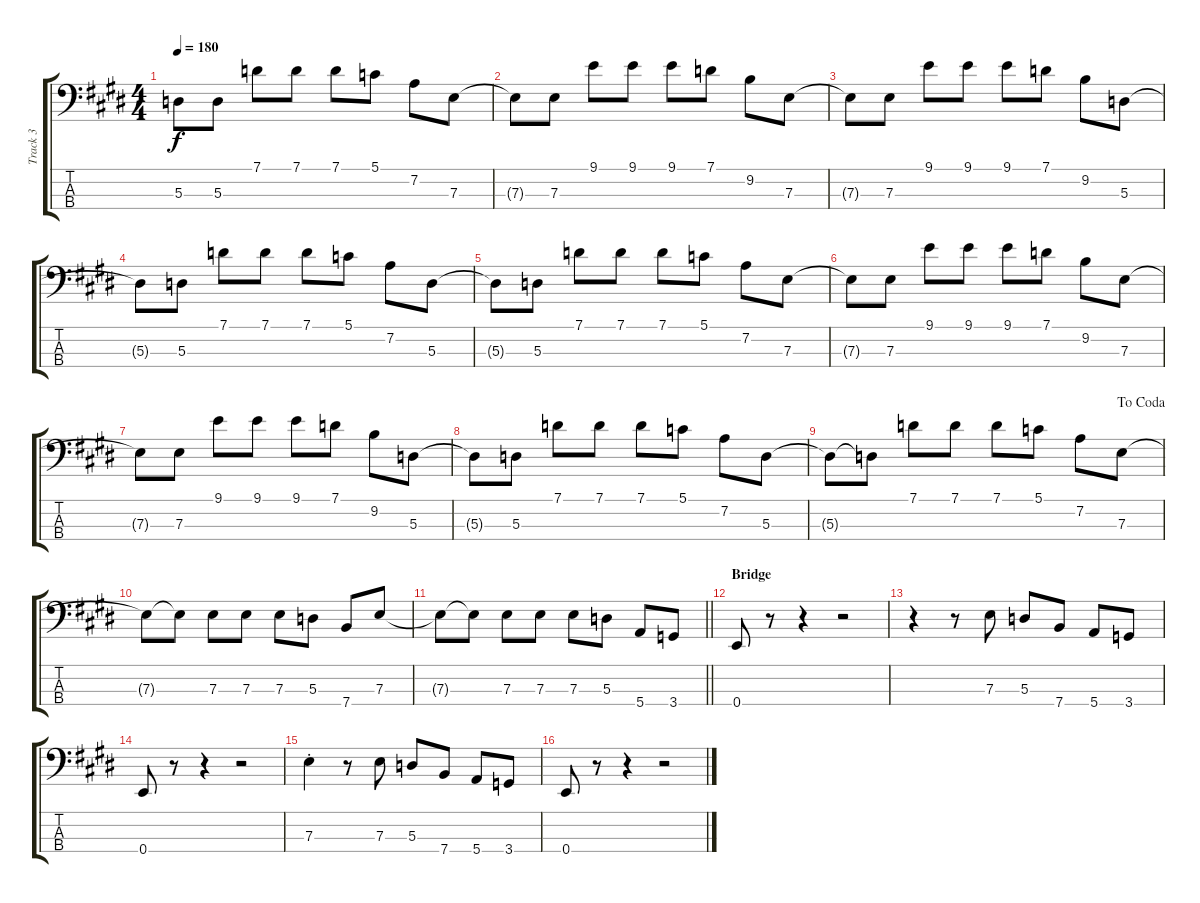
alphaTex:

\track ("Track 3" "Track 3") {instrument electricbassfinger}
\staff {score tabs}
\tuning (G2 D2 A1 E1) {hide}
\ts (4 4)
\tempo 180
\clef f4
\ks c#minor
5.3{t}.8{dy f} 5.3.8 7.1.8 7.1.8 7.1.8 5.1.8 7.2.8 7.3.8 |
7.3{t}.8 7.3.8 9.1.8 9.1.8 9.1.8 7.1.8 9.2.8 7.3.8 |
7.3{t}.8 7.3.8 9.1.8 9.1.8 9.1.8 7.1.8 9.2.8 5.3.8 |
5.3{t}.8 5.3.8 7.1.8 7.1.8 7.1.8 5.1.8 7.2.8 5.3.8 |
5.3{t}.8 5.3.8 7.1.8 7.1.8 7.1.8 5.1.8 7.2.8 7.3.8 |
7.3{t}.8 7.3.8 9.1.8 9.1.8 9.1.8 7.1.8 9.2.8 7.3.8 |
7.3{t}.8 7.3.8 9.1.8 9.1.8 9.1.8 7.1.8 9.2.8 5.3.8 |
5.3{t}.8 5.3.8 7.1.8 7.1.8 7.1.8 5.1.8 7.2.8 5.3.8 |
\jump dacoda
5.3{t}.8 5.3{t}.8 7.1.8 7.1.8 7.1.8 5.1.8 7.2.8 7.3.8 |
7.3{t}.8 7.3{t}.8 7.3.8 7.3.8 7.3.8 5.3.8 7.4.8 7.3.8 |
\barLineRight lightlight
7.3{t}.8 7.3{t}.8 7.3.8 7.3.8 7.3.8 5.3.8 5.4.8 3.4.8 |
\section ("" "Bridge")
0.4.8 r.8 r.4 r.2 |
r.4 r.8 7.3.8 5.3.8 7.4.8 5.4.8 3.4.8 |
0.4.8 r.8 r.4 r.2 |
7.3{st}.4 r.8 7.3.8 5.3.8 7.4.8 5.4.8 3.4.8 |
0.4.8 r.8 r.4 r.2
